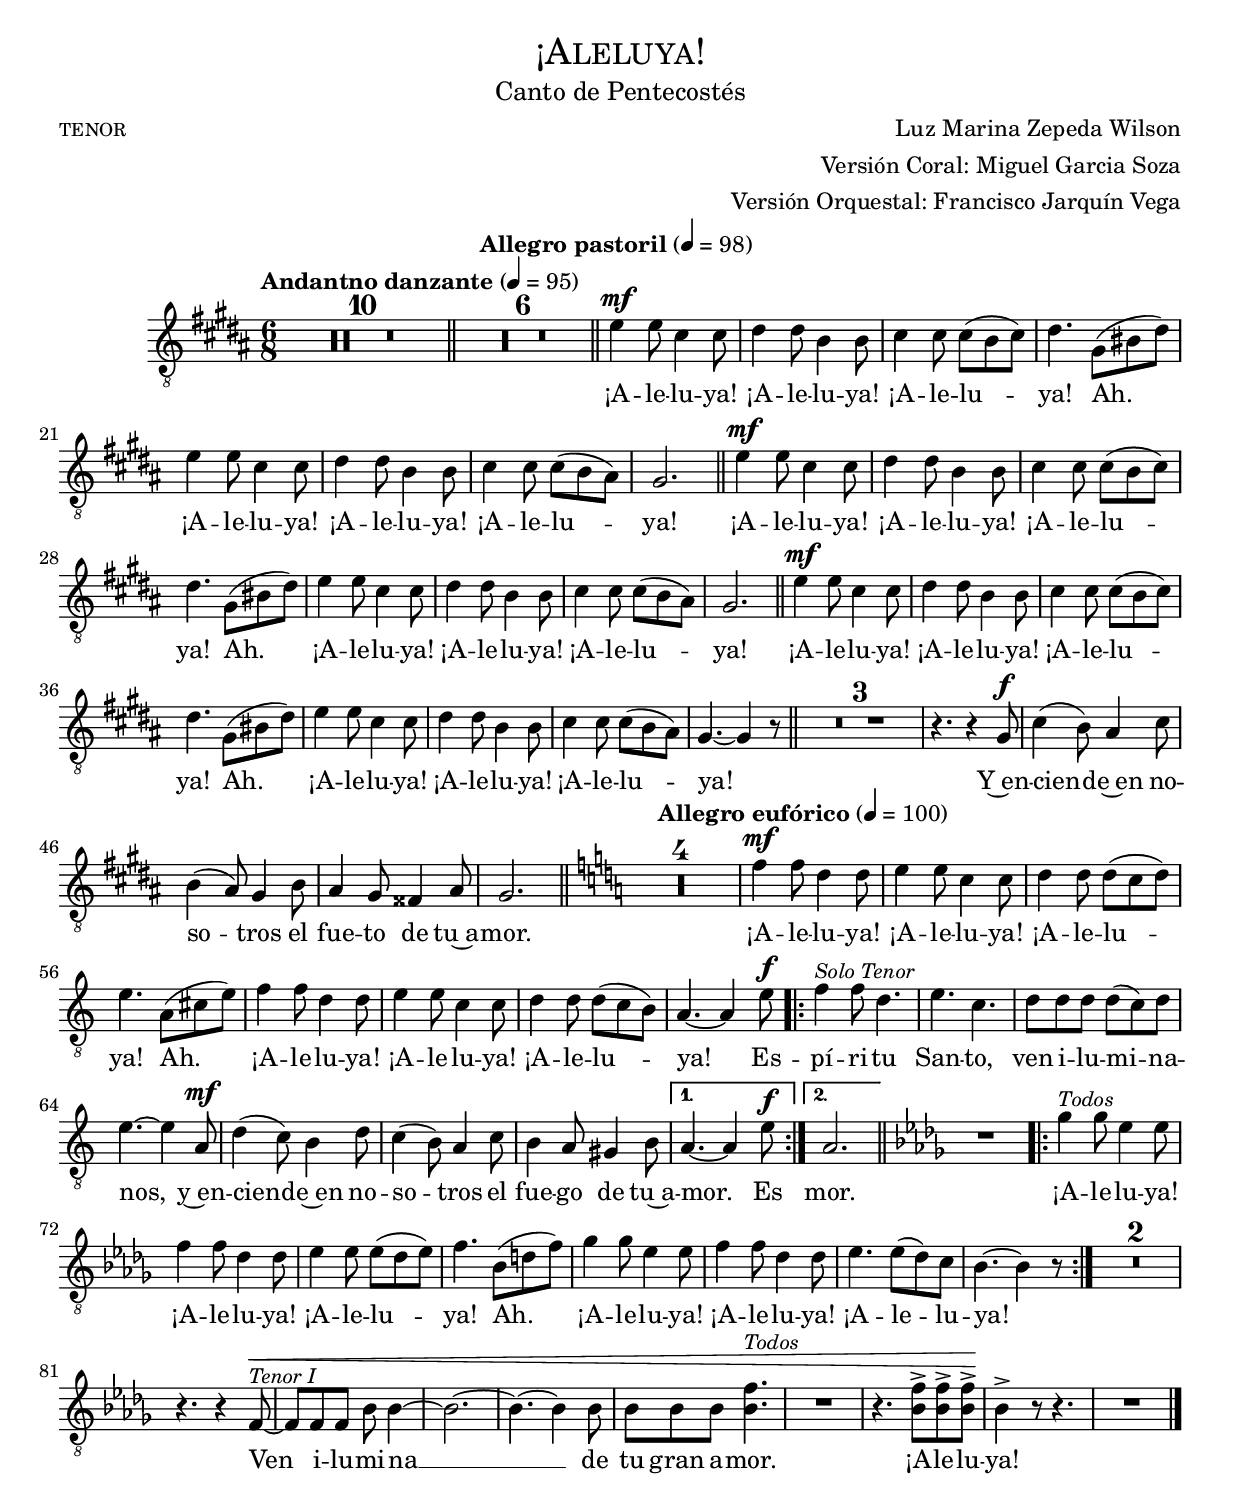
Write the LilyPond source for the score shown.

% Aleluya Canto de Pentecostes - Tenor
% by serachsam

\language "espanol"
\version "2.23.2"

% --- Global parameters
particle = 1
jump = \break
pulse = 4

% --- Includes
\include "global.ily"
tenor = \relative do' {
  \compressEmptyMeasures
  \dynamicUp
  \clef "G_8"

  R2.*16 |
  mi4\mf mi8 dos4 dos8 |
  res4 res8 si4 si8 |
  dos4 dos8 dos( si dos) |
  res4. sols,8( sis res) |
  mi4 mi8 dos4 dos8 |
  res4 res8 si4 si8 |
  dos4 dos8 dos( si las) |
  sols2. |

  mi'4\mf mi8 dos4 dos8 |
  res4 res8 si4 si8 |
  dos4 dos8 dos( si dos) |
  res4. sols,8( sis res) |
  mi4 mi8 dos4 dos8 |
  res4 res8 si4 si8 |
  dos4 dos8 dos( si las) |
  sols2. |

  mi'4\mf mi8 dos4 dos8 |
  res4 res8 si4 si8 |
  dos4 dos8 dos( si dos) |
  res4. sols,8( sis res) |
  mi4 mi8 dos4 dos8 |
  res4 res8 si4 si8 |
  dos4 dos8 dos( si las) |
  sols4.~ sols4 r8 |

  R2.*3 |
  r4. r4 sols8\f |
  dos4( si8) las4 dos 8 |
  si4( las8) sols4 si8 |
  las4 sols8 fass4 las8 |
  sols2. |

  R2.*4 |
  fa'4\mf fa8 re4 re8 |
  mi4 mi8 do4 do8 |
  re4 re8 re8( do re) |
  mi4. la,8( dos mi) |
  fa4 fa8 re4 re8 |
  mi4 mi8 do4 do8 |
  re4 re8 re( do si) |
  la4.~ la4 mi'8\f |
  fa4^\markup{\small \italic "Solo Tenor"} fa8 re4. |
  mi4. do |
  re8 re re re( do) re |
  mi4.~ mi4 la,8\mf |
  re4( do8) si4 re8 |
  do4( si8) la4 do8 |
  si4 la8 sols4 si8 |
  la4.~ la4 mi'8\f |
  la,2. |
  R2. |
  solb'4^\markup{\small \italic "Todos"} solb8 mib4 mib8 |
  fa4 fa8 reb4 reb8 |
  mib4 mib8 mib( reb mib) |
  fa4. sib,8( re fa) |
  solb4 solb8 mib4 mib8 |
  fa4 fa8 reb4 reb8 |
  mib4. mib8( reb) do |
  sib4.~ sib4 r8 |
  R2.*2 |
  r4. r4 fa8~\<^\markup{\small \italic "Tenor I"} |
  fa8 fa fa sib sib4~ |
  sib2.~ |
  sib4.~ sib4 sib8 |
  sib8 sib sib <sib fa'>4.^\markup{\small \italic "Todos"} |
  R2. |
  r4. <sib fa'>8-> <sib fa'>8-> <sib fa'>8-> |
  sib4->\! r8 r4. |
  R2. |
}

tenor-lyrics = \lyricmode {
  ¡A -- le -- lu -- ya! ¡A -- le -- lu -- ya! ¡A -- le -- lu -- ya! Ah.
  ¡A -- le -- lu -- ya! ¡A -- le -- lu -- ya! ¡A -- le -- lu -- ya!

  ¡A -- le -- lu -- ya! ¡A -- le -- lu -- ya! ¡A -- le -- lu -- ya! Ah.
  ¡A -- le -- lu -- ya! ¡A -- le -- lu -- ya! ¡A -- le -- lu -- ya!

  ¡A -- le -- lu -- ya! ¡A -- le -- lu -- ya! ¡A -- le -- lu -- ya! Ah.
  ¡A -- le -- lu -- ya! ¡A -- le -- lu -- ya! ¡A -- le -- lu -- ya!

  Y~en -- cien -- de~en no -- so -- tros el fue -- to de tu~a -- mor.

  ¡A -- le -- lu -- ya! ¡A -- le -- lu -- ya! ¡A -- le -- lu -- ya! Ah.
  ¡A -- le -- lu -- ya! ¡A -- le -- lu -- ya! ¡A -- le -- lu -- ya!

  Es -- pí -- ri -- tu San -- to, ven i -- lu -- mi -- na -- nos,
  y~en -- cien -- de~en no -- so -- tros el fue -- go de tu~a -- mor. Es mor.

  ¡A -- le -- lu -- ya! ¡A -- le -- lu -- ya! ¡A -- le -- lu -- ya! Ah.
  ¡A -- le -- lu -- ya! ¡A -- le -- lu -- ya! ¡A -- le -- lu -- ya!

  Ven i -- lu -- mi -- na __ de tu gran a -- mor. ¡A -- le -- lu -- ya!
}

tenor-unfold = \relative do' {
  \compressEmptyMeasures
  \dynamicUp
  \clef "G_8"

  R2.*16 |
  mi4\mf mi8 dos4 dos8 |
  res4 res8 si4 si8 |
  dos4 dos8 dos( si dos) |
  res4. sols,8( sis res) |
  mi4 mi8 dos4 dos8 |
  res4 res8 si4 si8 |
  dos4 dos8 dos( si las) |
  sols2. |

  mi'4\mf mi8 dos4 dos8 |
  res4 res8 si4 si8 |
  dos4 dos8 dos( si dos) |
  res4. sols,8( sis res) |
  mi4 mi8 dos4 dos8 |
  res4 res8 si4 si8 |
  dos4 dos8 dos( si las) |
  sols2. |

  mi'4\mf mi8 dos4 dos8 |
  res4 res8 si4 si8 |
  dos4 dos8 dos( si dos) |
  res4. sols,8( sis res) |
  mi4 mi8 dos4 dos8 |
  res4 res8 si4 si8 |
  dos4 dos8 dos( si las) |
  sols4.~ sols4 r8 |

  R2.*3 |
  r4. r4 sols8\f |
  dos4( si8) las4 dos 8 |
  si4( las8) sols4 si8 |
  las4 sols8 fass4 las8 |
  sols2. |

  R2.*4 |
  fa'4\mf fa8 re4 re8 |
  mi4 mi8 do4 do8 |
  re4 re8 re8( do re) |
  mi4. la,8( dos mi) |
  fa4 fa8 re4 re8 |
  mi4 mi8 do4 do8 |
  re4 re8 re( do si) |
  la4.~ la4 mi'8\f |
  
  \repeat unfold 2 {
    fa4^\markup{\small \italic "Solo Tenor"} fa8 re4. |
    mi4. do |
    re8 re re re( do) re |
    mi4.~ mi4 la,8\mf |
    re4( do8) si4 re8 |
    do4( si8) la4 do8 |
    si4 la8 sols4 si8 |
    \alternative {
      {
        la4.~ la4 mi'8\f |
      }{
        la,2. |
      }
    }
  }
  R2. |
  
  \repeat unfold 2 {
    solb'4^\markup{\small \italic "Todos"} solb8 mib4 mib8 |
    fa4 fa8 reb4 reb8 |
    mib4 mib8 mib( reb mib) |
    fa4. sib,8( re fa) |
    solb4 solb8 mib4 mib8 |
    fa4 fa8 reb4 reb8 |
    mib4. mib8( reb) do |
    sib4.~ sib4 r8 |
  }
  
  R2.*2 |
  r4. r4 fa8~\<^\markup{\small \italic "Tenor I"} |
  fa8 fa fa sib sib4~ |
  sib2.~ |
  sib4.~ sib4 sib8 |
  sib8 sib sib <sib fa'>4.^\markup{\small \italic "Todos"} |
  R2. |
  r4. <sib fa'>8-> <sib fa'>8-> <sib fa'>8-> |
  sib4->\! r8 r4. |
  R2. |
}


% --- Global size
%#(set-global-staff-size 27)

% --- Header
\header {
  title = \markup{\medium \smallCaps \title}
  subtitle = \markup{\medium \subtitle}
  subsubtitle = \markup{\medium \subsubtitle}
  poet = \markup {\caps "tenor"}
  composer = \autor
  arranger = \markup {\right-column { \arranger \other}}
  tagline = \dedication
  breakbefore = ##t
}

% --- Music

% --- Harmony

% --- Sheet
\score {
  <<
    \new Staff {
      <<
        \new Voice = "tenor" { << \global \tenor >> }
        \new Lyrics \lyricsto "tenor" { \tenor-lyrics }
      >>
    }
  >>
  \layout {}
}

\score {
  <<
    \new Staff {
      <<
        \set Staff.midiInstrument = #"english horn"
        %\set Staff.midiMaximumVolume = #1.5
        << \global-unfold \tenor-unfold >>
      >>
    }
    %\metronome
  >>
  \midi {}
}

% --- Paper
\paper {
  #(set-default-paper-size "letter")
  page-breaking = #ly:page-turn-breaking
}
